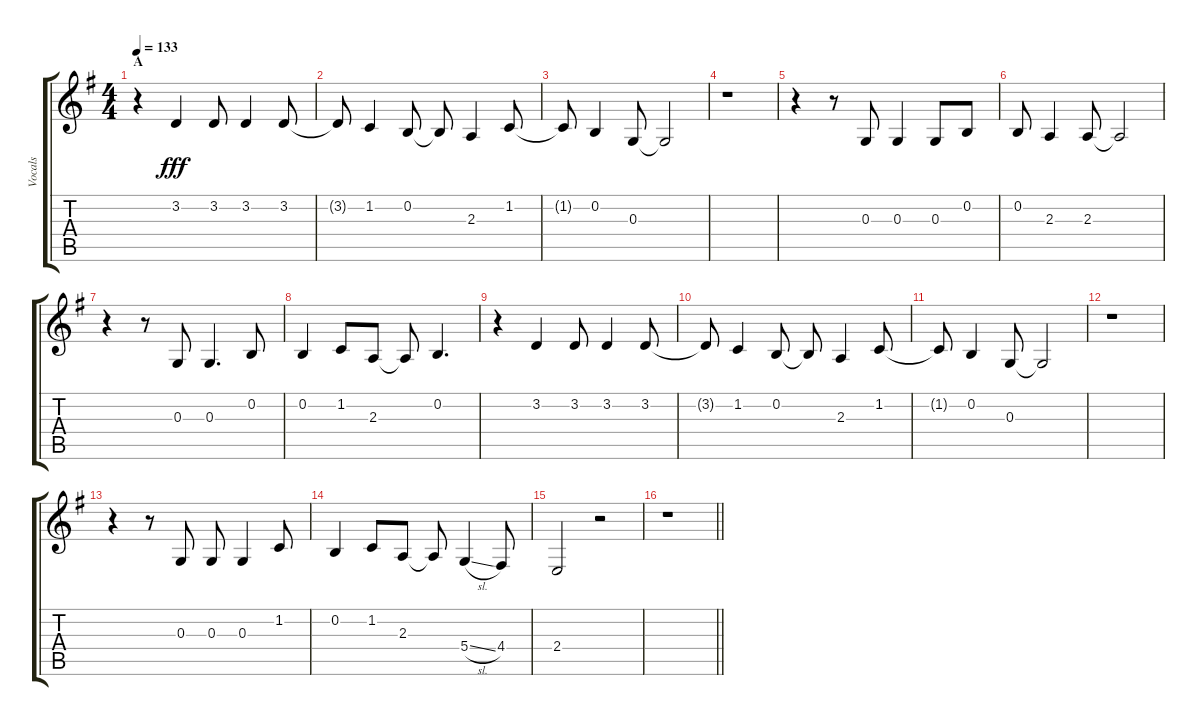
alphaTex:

\track ("Vocals" "Vocals") {instrument voiceoohs}
\staff {score tabs}
\tuning (E4 B3 G3 D3 A2 E2) {hide}
\ts (4 4)
\section ("" "A")
\tempo 133
\clef g2
\ks g
r.4{dy fff} 3.2.4 3.2.8 3.2.4 3.2.8 |
3.2{t}.8 1.2.4 0.2.8 0.2{t}.8 2.3.4 1.2.8 |
1.2{t}.8 0.2.4 0.3.8 0.3{t}.2 |
r.1 |
r.4 r.8 0.3.8 0.3.4 0.3.8 0.2.8 |
0.2.8 2.3.4 2.3.8 2.3{t}.2 |
r.4 r.8 0.3.8 0.3.4{d} 0.2.8 |
0.2.4 1.2.8 2.3.8 2.3{t}.8 0.2.4{d} |
r.4 3.2.4 3.2.8 3.2.4 3.2.8 |
3.2{t}.8 1.2.4 0.2.8 0.2{t}.8 2.3.4 1.2.8 |
1.2{t}.8 0.2.4 0.3.8 0.3{t}.2 |
r.1 |
r.4 r.8 0.3.8 0.3.8 0.3.4 1.2.8 |
0.2.4 1.2.8 2.3.8 2.3{t}.8 5.4{sl}.4 4.4.8 |
2.4.2 r.2 |
\barLineRight lightlight
r.1
